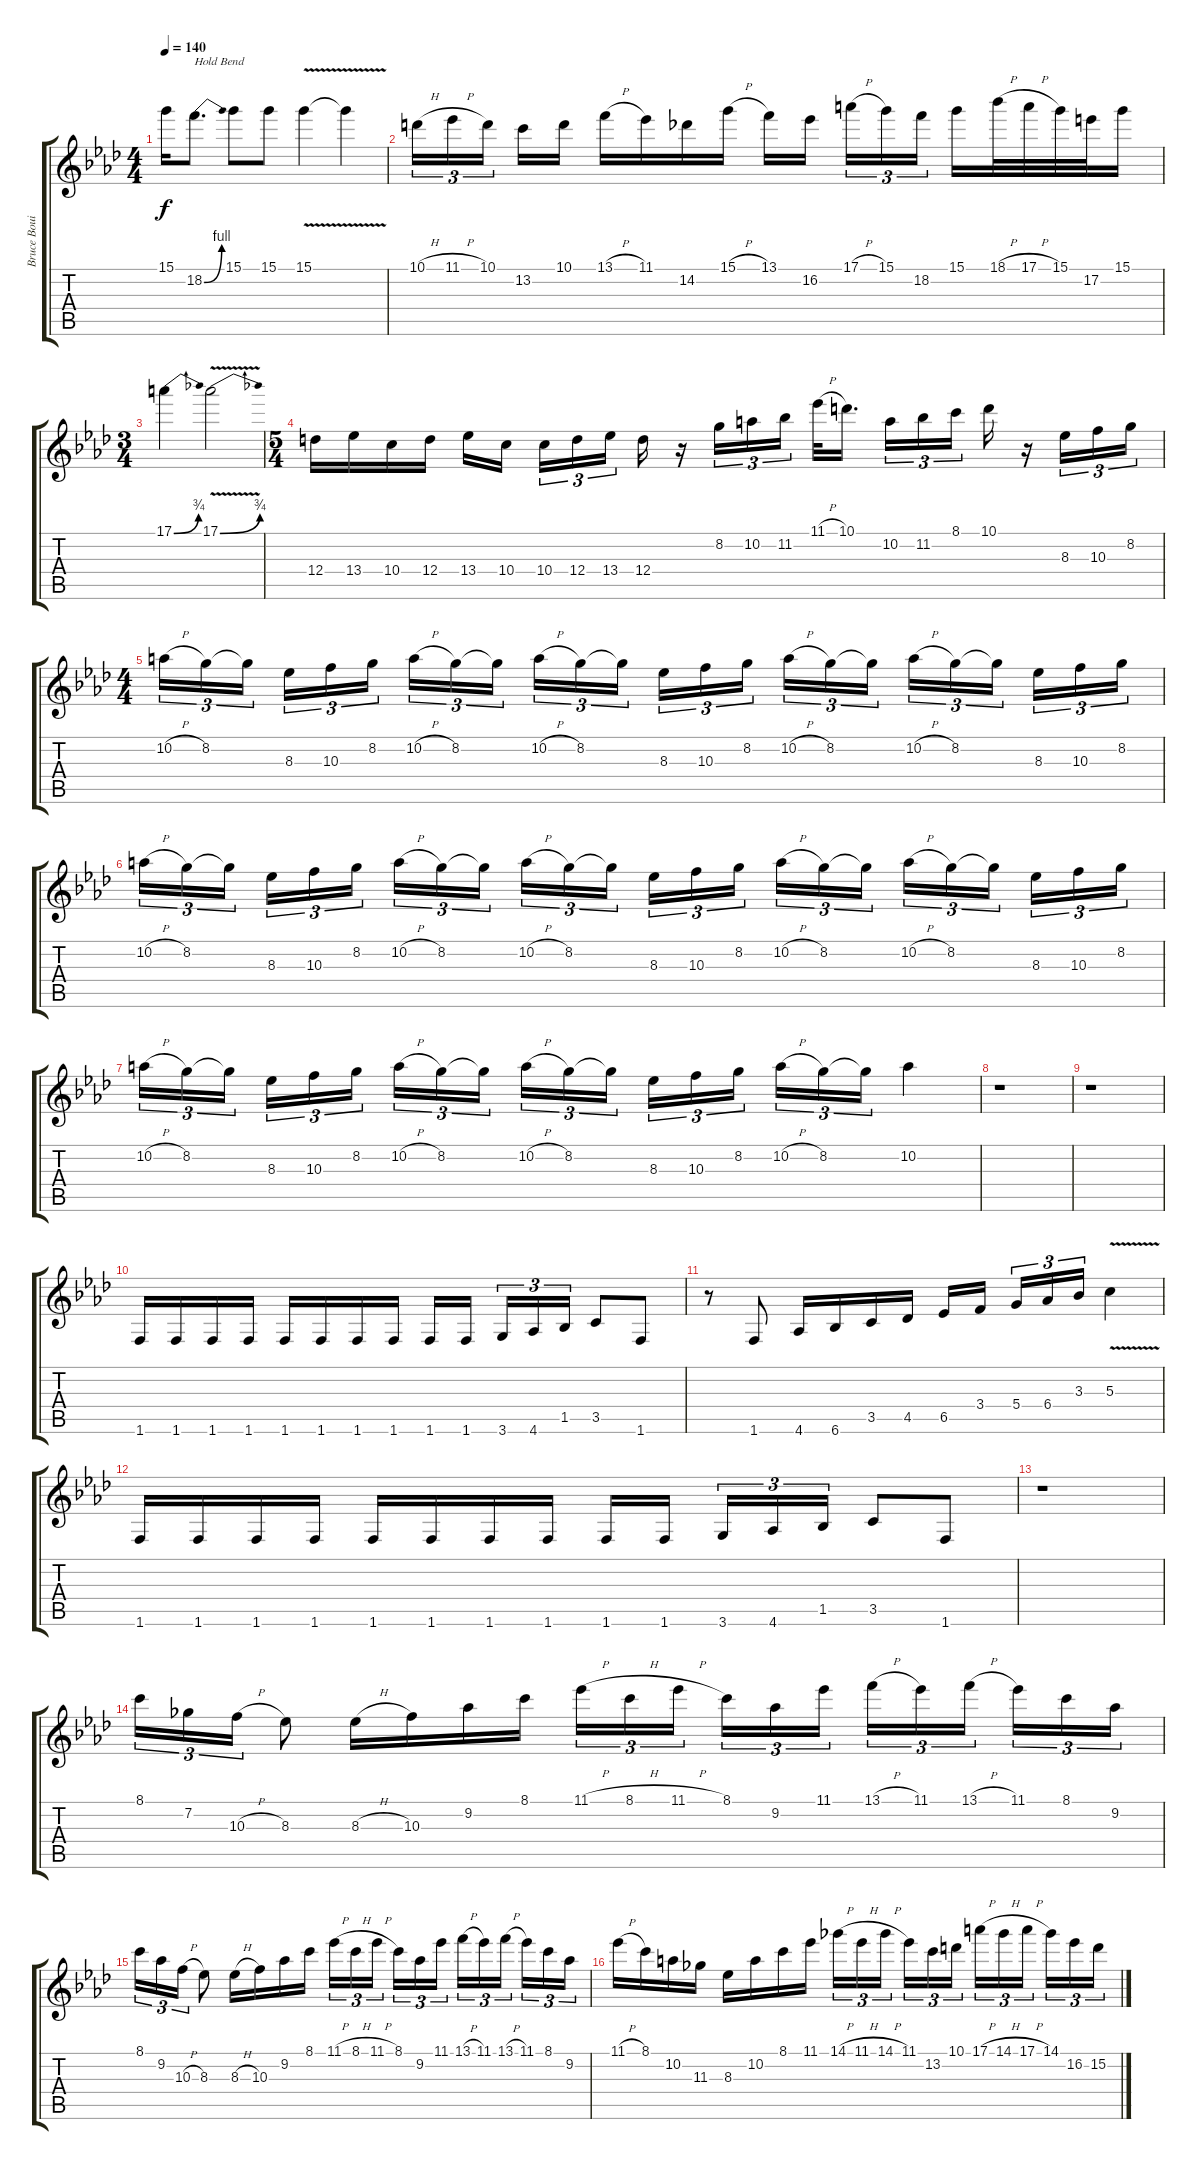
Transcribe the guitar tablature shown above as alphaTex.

\track ("Bruce Bouilet" "Bruce Boui") {instrument distortionguitar}
\staff {score tabs}
\tuning (E4 B3 G3 D3 A2 E2) {hide}
\ts (4 4)
\tempo 140
\clef g2
\ks fminor
15.1.16{dy f} 18.2{be (bend 0 0 60 4)}.8{d txt "Hold Bend"} 15.1.8 15.1.8 15.1{v}.4 15.1{t}.4 |
10.1{h}.16{tu (3 2)} 11.1{h}.16{tu (3 2)} 10.1.16{tu (3 2) beam splitsecondary} 13.2.16 10.1.16 13.1{h}.16 11.1.16 14.2.16 15.1{h}.16 13.1.16 16.2.16{beam splitsecondary} 17.1{h}.16{tu (3 2)} 15.1.16{tu (3 2)} 18.2.16{tu (3 2)} 15.1.16 18.1{h}.32 17.1{h}.32 15.1.32 17.2.32 15.1.16 |
\ts (3 4)
17.1{be (bend 0 0 60 3)}.4 17.1{be (bend 0 0 60 3) v}.2 |
\ts (5 4)
12.4.16 13.4.16 10.4.16 12.4.16 13.4.16 10.4.16{beam splitsecondary} 10.4.16{tu (3 2)} 12.4.16{tu (3 2)} 13.4.16{tu (3 2)} 12.4.16 r.16 8.2.16{tu (3 2)} 10.2.16{tu (3 2)} 11.2.16{tu (3 2)} 11.1{h}.32 10.1.16{d beam splitsecondary} 10.2.16{tu (3 2)} 11.2.16{tu (3 2)} 8.1.16{tu (3 2)} 10.1.16 r.16 8.3.16{tu (3 2)} 10.3.16{tu (3 2)} 8.2.16{tu (3 2)} |
\ts (4 4)
10.2{h}.16{tu (3 2)} 8.2.16{tu (3 2)} 8.2{t}.16{tu (3 2) beam splitsecondary} 8.3.16{tu (3 2)} 10.3.16{tu (3 2)} 8.2.16{tu (3 2)} 10.2{h}.16{tu (3 2)} 8.2.16{tu (3 2)} 8.2{t}.16{tu (3 2) beam splitsecondary} 10.2{h}.16{tu (3 2)} 8.2.16{tu (3 2)} 8.2{t}.16{tu (3 2)} 8.3.16{tu (3 2)} 10.3.16{tu (3 2)} 8.2.16{tu (3 2) beam splitsecondary} 10.2{h}.16{tu (3 2)} 8.2.16{tu (3 2)} 8.2{t}.16{tu (3 2)} 10.2{h}.16{tu (3 2)} 8.2.16{tu (3 2)} 8.2{t}.16{tu (3 2) beam splitsecondary} 8.3.16{tu (3 2)} 10.3.16{tu (3 2)} 8.2.16{tu (3 2)} |
10.2{h}.16{tu (3 2)} 8.2.16{tu (3 2)} 8.2{t}.16{tu (3 2) beam splitsecondary} 8.3.16{tu (3 2)} 10.3.16{tu (3 2)} 8.2.16{tu (3 2)} 10.2{h}.16{tu (3 2)} 8.2.16{tu (3 2)} 8.2{t}.16{tu (3 2) beam splitsecondary} 10.2{h}.16{tu (3 2)} 8.2.16{tu (3 2)} 8.2{t}.16{tu (3 2)} 8.3.16{tu (3 2)} 10.3.16{tu (3 2)} 8.2.16{tu (3 2) beam splitsecondary} 10.2{h}.16{tu (3 2)} 8.2.16{tu (3 2)} 8.2{t}.16{tu (3 2)} 10.2{h}.16{tu (3 2)} 8.2.16{tu (3 2)} 8.2{t}.16{tu (3 2) beam splitsecondary} 8.3.16{tu (3 2)} 10.3.16{tu (3 2)} 8.2.16{tu (3 2)} |
10.2{h}.16{tu (3 2)} 8.2.16{tu (3 2)} 8.2{t}.16{tu (3 2) beam splitsecondary} 8.3.16{tu (3 2)} 10.3.16{tu (3 2)} 8.2.16{tu (3 2)} 10.2{h}.16{tu (3 2)} 8.2.16{tu (3 2)} 8.2{t}.16{tu (3 2) beam splitsecondary} 10.2{h}.16{tu (3 2)} 8.2.16{tu (3 2)} 8.2{t}.16{tu (3 2)} 8.3.16{tu (3 2)} 10.3.16{tu (3 2)} 8.2.16{tu (3 2) beam splitsecondary} 10.2{h}.16{tu (3 2)} 8.2.16{tu (3 2)} 8.2{t}.16{tu (3 2)} 10.2.4 |
r.1 |
r.1 |
1.6.16 1.6.16 1.6.16 1.6.16 1.6.16 1.6.16 1.6.16 1.6.16 1.6.16 1.6.16{beam splitsecondary} 3.6.16{tu (3 2)} 4.6.16{tu (3 2)} 1.5.16{tu (3 2)} 3.5.8 1.6.8 |
r.8 1.6.8 4.6.16 6.6.16 3.5.16 4.5.16 6.5.16 3.4.16{beam splitsecondary} 5.4.16{tu (3 2)} 6.4.16{tu (3 2)} 3.3.16{tu (3 2)} 5.3{v}.4 |
1.6.16 1.6.16 1.6.16 1.6.16 1.6.16 1.6.16 1.6.16 1.6.16 1.6.16 1.6.16{beam splitsecondary} 3.6.16{tu (3 2)} 4.6.16{tu (3 2)} 1.5.16{tu (3 2)} 3.5.8 1.6.8 |
r.1 |
8.1.16{tu (3 2)} 7.2.16{tu (3 2)} 10.3{h}.16{tu (3 2)} 8.3.8 8.3{h}.16 10.3.16 9.2.16 8.1.16 11.1{h}.16{tu (3 2)} 8.1{h}.16{tu (3 2)} 11.1{h}.16{tu (3 2) beam splitsecondary} 8.1.16{tu (3 2)} 9.2.16{tu (3 2)} 11.1.16{tu (3 2)} 13.1{h}.16{tu (3 2)} 11.1.16{tu (3 2)} 13.1{h}.16{tu (3 2) beam splitsecondary} 11.1.16{tu (3 2)} 8.1.16{tu (3 2)} 9.2.16{tu (3 2)} |
8.1.16{tu (3 2)} 9.2.16{tu (3 2)} 10.3{h}.16{tu (3 2)} 8.3.8 8.3{h}.16 10.3.16 9.2.16 8.1.16 11.1{h}.16{tu (3 2)} 8.1{h}.16{tu (3 2)} 11.1{h}.16{tu (3 2) beam splitsecondary} 8.1.16{tu (3 2)} 9.2.16{tu (3 2)} 11.1.16{tu (3 2)} 13.1{h}.16{tu (3 2)} 11.1.16{tu (3 2)} 13.1{h}.16{tu (3 2) beam splitsecondary} 11.1.16{tu (3 2)} 8.1.16{tu (3 2)} 9.2.16{tu (3 2)} |
11.1{h}.16 8.1.16 10.2.16 11.3.16 8.3.16 10.2.16 8.1.16 11.1.16 14.1{h}.16{tu (3 2)} 11.1{h}.16{tu (3 2)} 14.1{h}.16{tu (3 2) beam splitsecondary} 11.1.16{tu (3 2)} 13.2.16{tu (3 2)} 10.1.16{tu (3 2)} 17.1{h}.16{tu (3 2)} 14.1{h}.16{tu (3 2)} 17.1{h}.16{tu (3 2) beam splitsecondary} 14.1.16{tu (3 2)} 16.2.16{tu (3 2)} 15.2.16{tu (3 2)}
